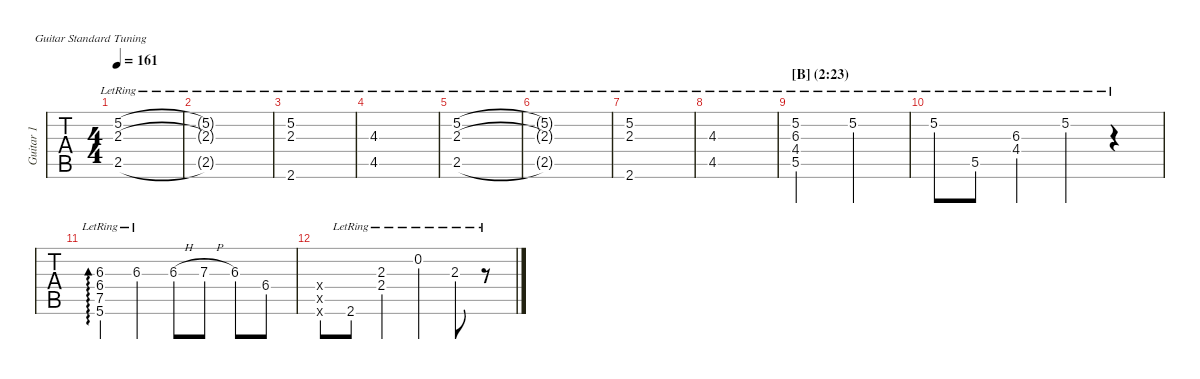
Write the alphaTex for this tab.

\defaultSystemsLayout 4
\hideDynamics
\bracketExtendMode nobrackets
\multiTrackTrackNamePolicy allsystems
\firstSystemTrackNameMode fullname
\otherSystemsTrackNameMode fullname
\otherSystemsTrackNameOrientation horizontal
\track ("Guitar 1" "Guitar 1") {instrument overdrivenguitar}
\staff {tabs}
\tuning (E4 B3 G3 D3 A2 E2)
\ts (4 4)
\scale
1.00617
\tempo 161
\accidentals auto
\clef g2
\ottava regular
\simile none
\ks c
(2.5{lr} 5.2{lr} 2.3{lr}).1{dy mf} |
\scale
0.999336 (2.5{lr t} 5.2{lr t} 2.3{lr t}).1 |
\scale
0.986797 (2.6{lr acc #} 2.3{lr} 5.2{lr}).1 |
\scale
1.0077 (4.5{lr acc #} 4.3{lr}).1 |
\scale
0.993977 (2.5{lr} 5.2{lr} 2.3{lr}).1 |
\scale
1.01222 (2.5{lr t} 5.2{lr t} 2.3{lr t}).1 |
\scale
0.995501 (2.6{lr acc #} 2.3{lr} 5.2{lr}).1 |
\scale
0.998304 (4.5{lr acc #} 4.3{lr}).1 |
\section ("B" "(2:23)")
\scale
1.00303 (5.5{lr} 4.4{lr acc #} 6.3{lr acc #} 5.2{lr}).2 5.2{lr}.2 |
\scale
0.998339 5.2{lr}.8 5.5{lr}.8 (4.4{lr acc #} 6.3{lr acc #}).4 5.2{lr}.4 r.4 |
\scale
1.00252 (5.6{lr} 7.5{lr} 6.4{lr acc #} 6.3{lr acc #}).4{ad 0} 6.3{lr acc #}.4 6.3{h acc #}.8 7.3{h}.8 6.3{acc #}.8 6.4{acc #}.8 |
\scale
0.996116 (0.4{x} 0.5{x} 0.6{x}).8 2.6{lr acc #}.8 (2.3{lr} 2.4{lr}).4 0.2{lr}.4 2.3{lr}.8 r.8
